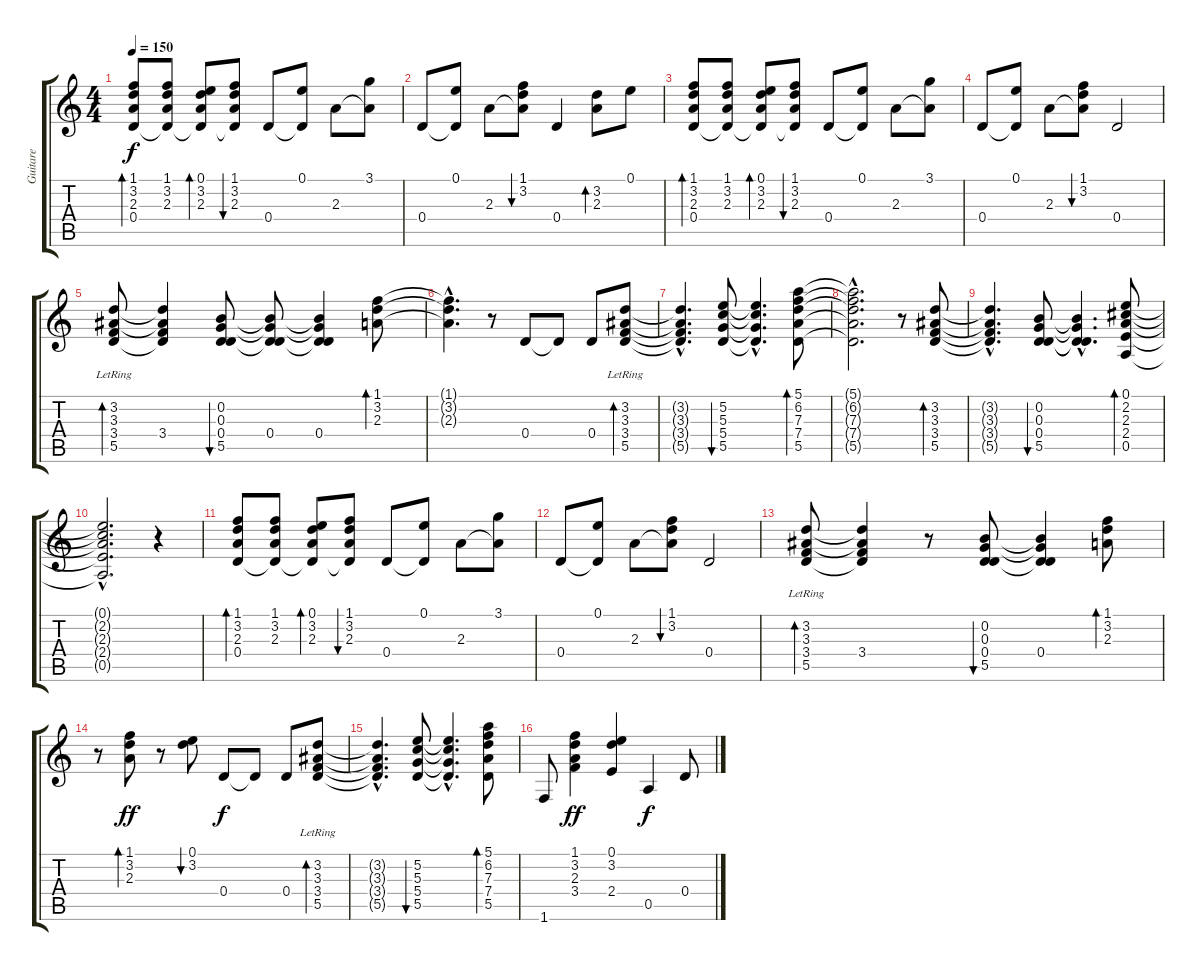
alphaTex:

\track ("Guitare" "Guitare") {instrument acousticguitarsteel}
\staff {score tabs}
\tuning (E4 B3 G3 D3 A2 E2) {hide}
\ts (4 4)
\tempo 150
\clef g2
\ks c
(1.1 3.2 2.3 0.4).8{bd 120 dy f instrument acousticguitarsteel} (1.1 3.2 2.3 0.4{t}).8 (0.1 3.2 2.3 0.4{t}).8{bd 120} (1.1 3.2 2.3 0.4{t}).8{bu 120} 0.4.8 (0.1 0.4{t}).8 2.3.8 (3.1 2.3{t}).8 |
0.4.8 (0.1 0.4{t}).8 2.3.8 (1.1 3.2 2.3{t}).8{bu 120} 0.4.4 (3.2 2.3).8{bd 120} 0.1.8 |
(1.1 3.2 2.3 0.4).8{bd 120} (1.1 3.2 2.3 0.4{t}).8 (0.1 3.2 2.3 0.4{t}).8{bd 120} (1.1 3.2 2.3 0.4{t}).8{bu 120} 0.4.8 (0.1 0.4{t}).8 2.3.8 (3.1 2.3{t}).8 |
0.4.8 (0.1 0.4{t}).8 2.3.8 (1.1 3.2 2.3{t}).8{bu 120} 0.4.2 |
(3.2 3.3 3.4 5.5{lr}).8{bd 60 volume 10} (3.2{t} 3.3{t} 3.4 5.5{t}).4 (0.2 0.3 0.4 5.5).8{bu 60} (0.2{t} 0.3{t} 0.4 5.5{t}).8 (0.2{t} 0.3{t} 0.4 5.5{t}).4 (1.1 3.2 2.3).8{bd 60} |
(1.1{hac t} 3.2{hac t} 2.3{hac t}).4{d} r.8 0.4.8 0.4{t}.8 0.4.8 (3.2 3.3{lr} 3.4 5.5).8{bd 60} |
(3.2{hac t} 3.3{hac t} 3.4{hac t} 5.5{hac t}).4{d} (5.2 5.3 5.4 5.5).8{bu 60} (5.2{hac t} 5.3{hac t} 5.4{hac t} 5.5{hac t}).4{d} (5.1 6.2 7.3 7.4 5.5).8{bd 60} |
(5.1{hac t} 6.2{hac t} 7.3{hac t} 7.4{hac t} 5.5{hac t}).2{d} r.8 (3.2 3.3 3.4 5.5).8{bd 60} |
(3.2{hac t} 3.3{hac t} 3.4{hac t} 5.5{hac t}).4{d} (0.2 0.3 0.4 5.5).8{bu 60} (0.2{hac t} 0.3{hac t} 0.4{hac t} 5.5{hac t}).4{d} (0.1 2.2 2.3 2.4 0.5).8{bd 60} |
(0.1{hac t} 2.2{hac t} 2.3{hac t} 2.4{hac t} 0.5{hac t}).2{d} r.4 |
(1.1 3.2 2.3 0.4).8{bd 120 volume 13} (1.1 3.2 2.3 0.4{t}).8 (0.1 3.2 2.3 0.4{t}).8{bd 120} (1.1 3.2 2.3 0.4{t}).8{bu 120} 0.4.8 (0.1 0.4{t}).8 2.3.8 (3.1 2.3{t}).8 |
0.4.8 (0.1 0.4{t}).8 2.3.8 (1.1 3.2 2.3{t}).8{bu 120} 0.4.2 |
(3.2 3.3 3.4 5.5{lr}).8{bd 60 volume 10} (3.2{t} 3.3{t} 3.4 5.5{t}).4 r.8 (0.2 0.3 0.4 5.5).8{bu 60} (0.2{t} 0.3{t} 0.4 5.5{t}).4 (1.1 3.2 2.3).8{bd 60} |
r.8 (1.1 3.2 2.3).8{bd 60 dy ff} r.8 (0.1 3.2).8{bu 60} 0.4.8{dy f} 0.4{t}.8 0.4.8 (3.2 3.3{lr} 3.4 5.5).8{bd 60} |
(3.2{hac t} 3.3{hac t} 3.4{hac t} 5.5{hac t}).4{d} (5.2 5.3 5.4 5.5).8{bu 60} (5.2{hac t} 5.3{hac t} 5.4{hac t} 5.5{hac t}).4{d} (5.1 6.2 7.3 7.4 5.5).8{bd 60} |
1.6.8 (1.1 3.2 2.3 3.4).4{dy ff} (0.1 3.2 2.4).4 0.5.4{dy f} 0.4.8
